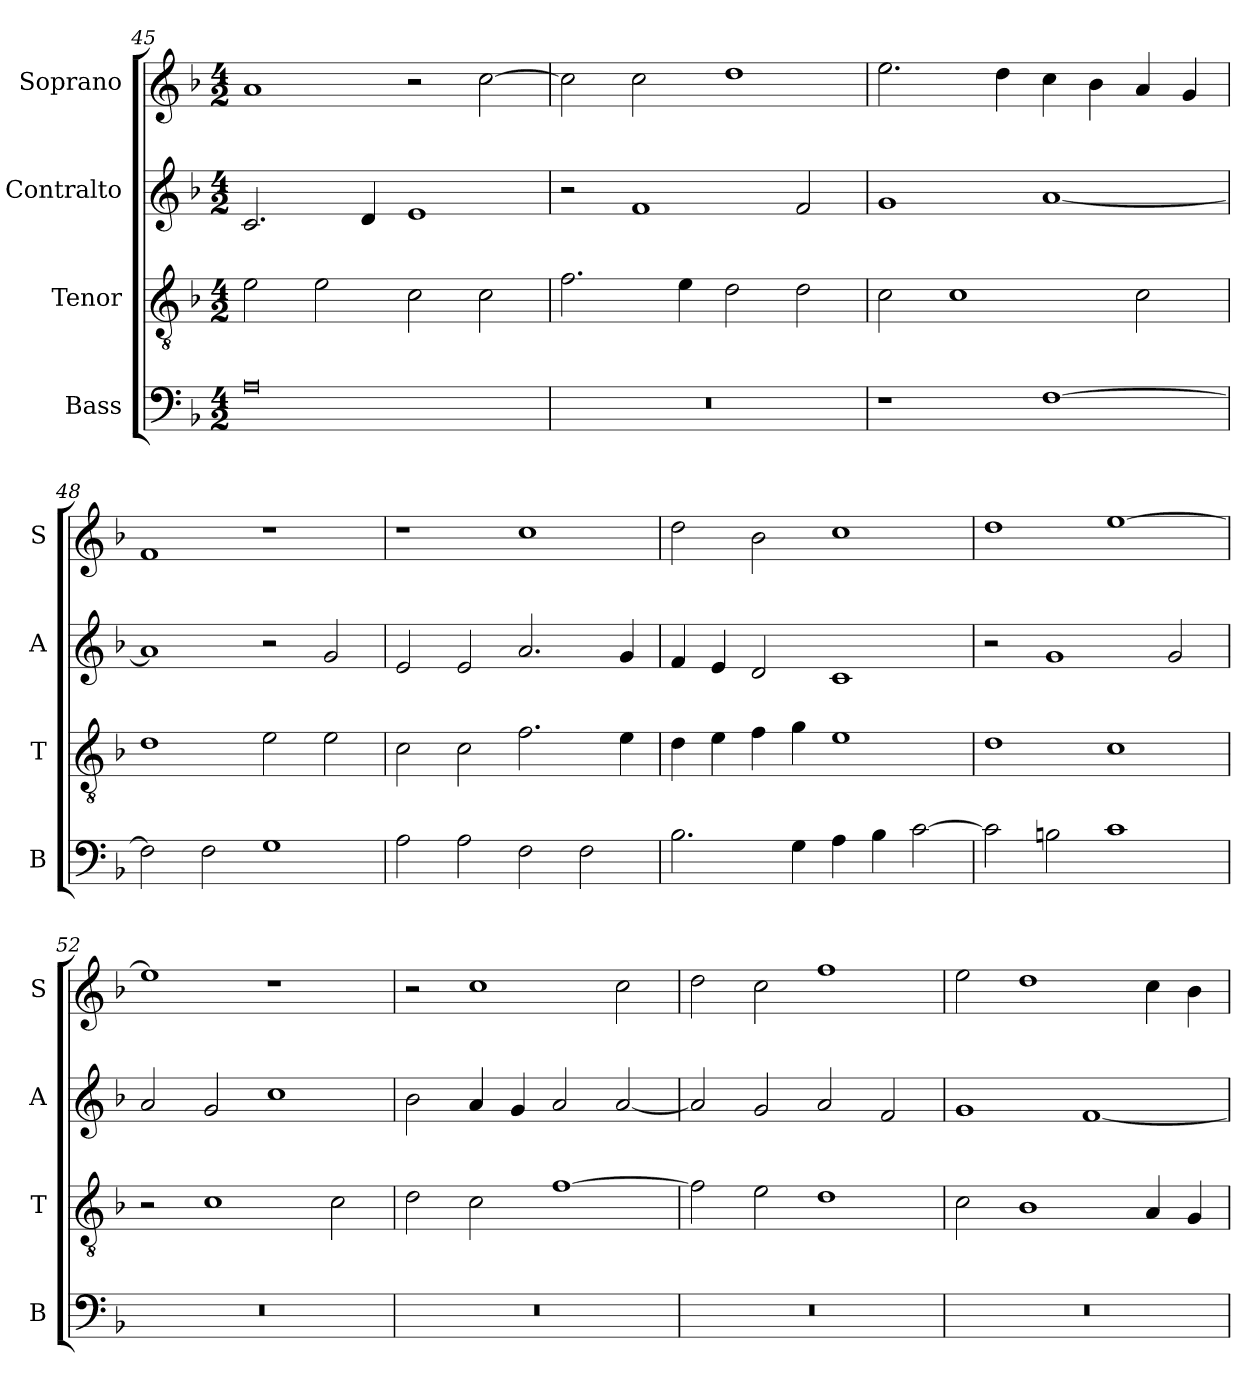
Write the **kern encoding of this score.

**kern	**kern	**kern	**kern
*part4	*part3	*part2	*part1
*staff4	*staff3	*staff2	*staff1
*I"Bass	*I"Tenor	*I"Contralto	*I"Soprano
*I'B	*I'T	*I'A	*I'S
*clefF4	*clefGv2	*clefG2	*clefG2
*k[b-]	*k[b-]	*k[b-]	*k[b-]
*F:ion	*F:ion	*F:ion	*F:ion
*M4/2	*M4/2	*M4/2	*M4/2
=45	=45	=45	=45
0A	2e	2.c	1a
.	2e	.	.
.	.	4d	.
.	2c	1e	2r
.	2c	.	[2cc
=46	=46	=46	=46
0r	2.f	2r	2cc]
.	.	1f	2cc
.	4e	.	.
.	2d	.	1dd
.	2d	2f	.
=47	=47	=47	=47
1r	2c	1g	2.ee
.	1c	.	.
.	.	.	4dd
[1F	.	[1a	4cc
.	.	.	4b-
.	2c	.	4a
.	.	.	4g
=48	=48	=48	=48
2F]	1d	1a]	1f
2F	.	.	.
1G	2e	2r	1r
.	2e	2g	.
=49	=49	=49	=49
2A	2c	2e	1r
2A	2c	2e	.
2F	2.f	2.a	1cc
2F	.	.	.
.	4e	4g	.
=50	=50	=50	=50
2.B-	4d	4f	2dd
.	4e	4e	.
.	4f	2d	2b-
4G	4g	.	.
4A	1e	1c	1cc
4B-	.	.	.
[2c	.	.	.
=51	=51	=51	=51
2c]	1d	2r	1dd
2Bn	.	1g	.
1c	1c	.	[1ee
.	.	2g	.
=52	=52	=52	=52
0r	2r	2a	1ee]
.	1c	2g	.
.	.	1cc	1r
.	2c	.	.
=53	=53	=53	=53
0r	2d	2b-	2r
.	2c	4a	1cc
.	.	4g	.
.	[1f	2a	.
.	.	[2a	2cc
=54	=54	=54	=54
0r	2f]	2a]	2dd
.	2e	2g	2cc
.	1d	2a	1ff
.	.	2f	.
=55	=55	=55	=55
0r	2c	1g	2ee
.	1B-	.	1dd
.	.	[1f	.
.	4A	.	4cc
.	4G	.	4b-
=	=	=	=
*-	*-	*-	*-
